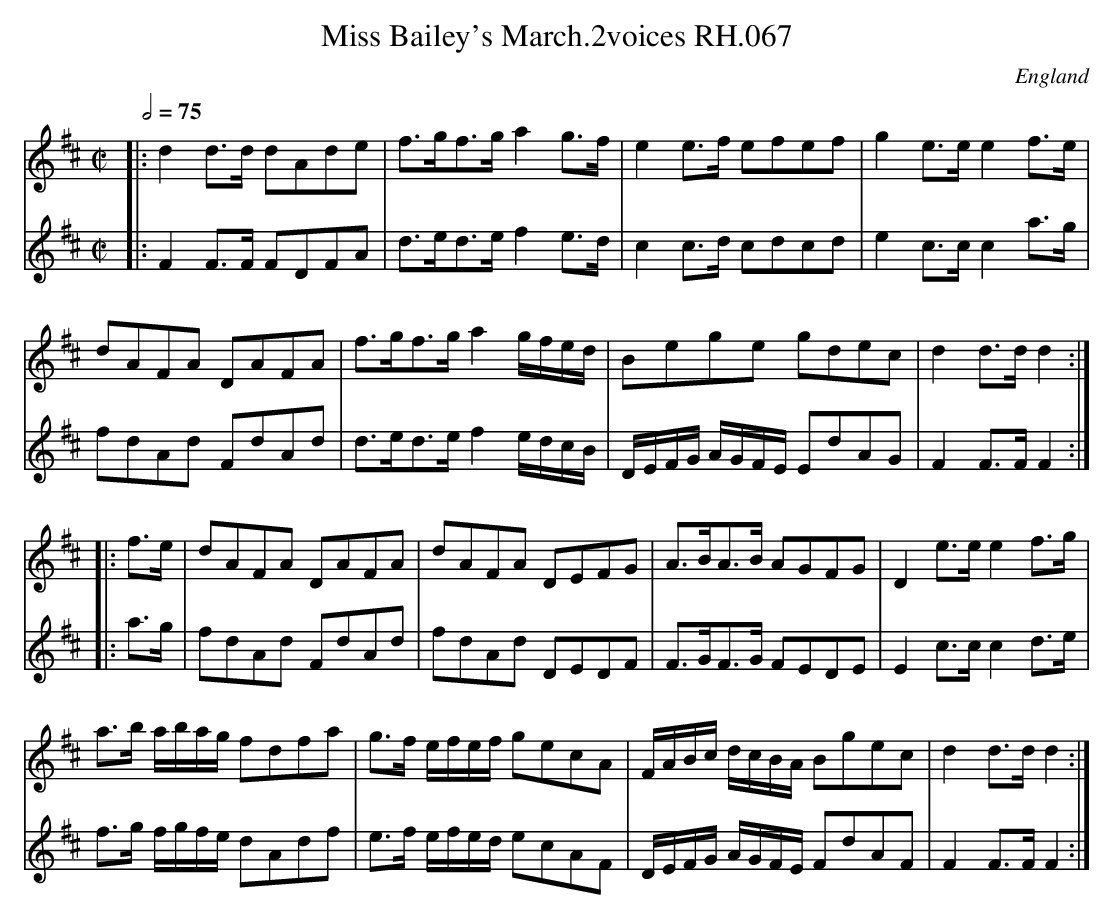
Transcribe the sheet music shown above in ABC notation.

X:1
T:Miss Bailey's March.2voices RH.067
O:England
M:C|
L:1/8
Q:1/2=75
K:D
[V:1]|:d2d>d dAde|f>gf>g a2g>f|e2e>f efef|g2e>e e2f>e|
[V:2]|:F2F>F FDFA|d>ed>e f2e>d|c2c>d cdcd|e2c>c c2a>g|
[V:1] dAFA DAFA|f>gf>g a2g/f/e/d/|Bege gdec|d2d>d d2:|
[V:2] fdAd FdAd|d>ed>e f2e/d/c/B/|D/E/F/G/ A/G/F/E/ EdAG|F2F>F F2:|
[V:1]|:f>e|dAFA DAFA|dAFA DEFG|A>BA>B AGFG|D2e>e e2f>g|
[V:2]|:a>g|fdAd FdAd|fdAd DEDF|F>GF>G FEDE|E2c>c c2d>e|
[V:1] a>b a/b/a/g/ fdfa|g>f e/f/e/f/ gecA|F/A/B/c/ d/c/B/A/ Bgec|d2d>d d2:|
[V:2] f>g f/g/f/e/ dAdf|e>f e/f/e/d/ ecAF|D/E/F/G/ A/G/F/E/ FdAF|F2F>F F2:|
